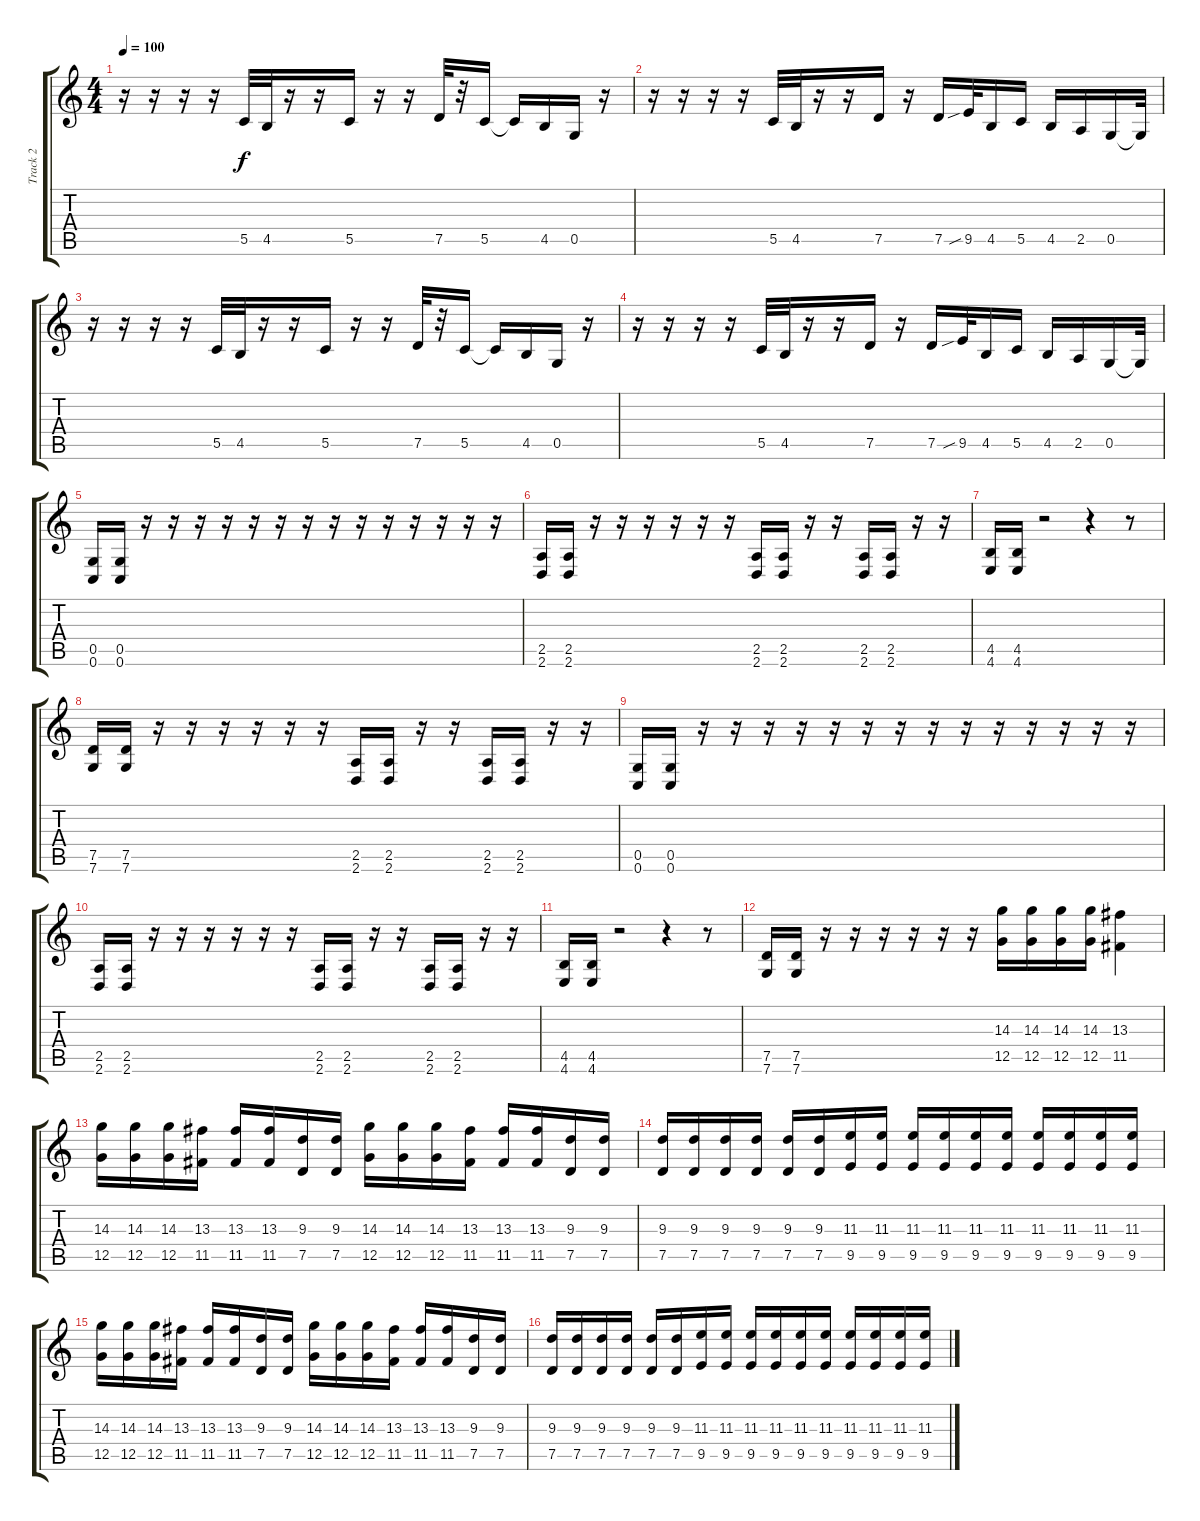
\track ("Track 2" "Track 2") {instrument overdrivenguitar}
\staff {score tabs}
\tuning (D4 A3 F3 C3 G2 C2) {hide}
\ts (4 4)
\tempo 100
\clef g2
\ks c
r.16{dy f} r.16 r.16 r.16 5.5.32 4.5.32 r.16 r.16 5.5.16 r.16 r.16 7.5.32 r.32 5.5.16 5.5{t}.16 4.5.16 0.5.16 r.16 |
r.16 r.16 r.16 r.16 5.5.32 4.5.32 r.16 r.16 7.5.16 r.16 7.5.16 9.5{sib}.32 4.5.16 5.5.16 4.5.16 2.5.16 0.5.16 0.5{t}.32 |
r.16 r.16 r.16 r.16 5.5.32 4.5.32 r.16 r.16 5.5.16 r.16 r.16 7.5.32 r.32 5.5.16 5.5{t}.16 4.5.16 0.5.16 r.16 |
r.16 r.16 r.16 r.16 5.5.32 4.5.32 r.16 r.16 7.5.16 r.16 7.5.16 9.5{sib}.32 4.5.16 5.5.16 4.5.16 2.5.16 0.5.16 0.5{t}.32 |
(0.5 0.6).16 (0.5 0.6).16 r.16 r.16 r.16 r.16 r.16 r.16 r.16 r.16 r.16 r.16 r.16 r.16 r.16 r.16 |
(2.5 2.6).16 (2.5 2.6).16 r.16 r.16 r.16 r.16 r.16 r.16 (2.5 2.6).16 (2.5 2.6).16 r.16 r.16 (2.5 2.6).16 (2.5 2.6).16 r.16 r.16 |
(4.5 4.6).16 (4.5 4.6).16 r.2 r.4 r.8 |
(7.5 7.6).16 (7.5 7.6).16 r.16 r.16 r.16 r.16 r.16 r.16 (2.5 2.6).16 (2.5 2.6).16 r.16 r.16 (2.5 2.6).16 (2.5 2.6).16 r.16 r.16 |
(0.5 0.6).16 (0.5 0.6).16 r.16 r.16 r.16 r.16 r.16 r.16 r.16 r.16 r.16 r.16 r.16 r.16 r.16 r.16 |
(2.5 2.6).16 (2.5 2.6).16 r.16 r.16 r.16 r.16 r.16 r.16 (2.5 2.6).16 (2.5 2.6).16 r.16 r.16 (2.5 2.6).16 (2.5 2.6).16 r.16 r.16 |
(4.5 4.6).16 (4.5 4.6).16 r.2 r.4 r.8 |
(7.5 7.6).16 (7.5 7.6).16 r.16 r.16 r.16 r.16 r.16 r.16 (14.3 12.5).16 (14.3 12.5).16 (14.3 12.5).16 (14.3 12.5).16 (13.3 11.5).4 |
(14.3 12.5).16 (14.3 12.5).16 (14.3 12.5).16 (13.3 11.5).16 (13.3 11.5).16 (13.3 11.5).16 (9.3 7.5).16 (9.3 7.5).16 (14.3 12.5).16 (14.3 12.5).16 (14.3 12.5).16 (13.3 11.5).16 (13.3 11.5).16 (13.3 11.5).16 (9.3 7.5).16 (9.3 7.5).16 |
(9.3 7.5).16 (9.3 7.5).16 (9.3 7.5).16 (9.3 7.5).16 (9.3 7.5).16 (9.3 7.5).16 (11.3 9.5).16 (11.3 9.5).16 (11.3 9.5).16 (11.3 9.5).16 (11.3 9.5).16 (11.3 9.5).16 (11.3 9.5).16 (11.3 9.5).16 (11.3 9.5).16 (11.3 9.5).16 |
(14.3 12.5).16 (14.3 12.5).16 (14.3 12.5).16 (13.3 11.5).16 (13.3 11.5).16 (13.3 11.5).16 (9.3 7.5).16 (9.3 7.5).16 (14.3 12.5).16 (14.3 12.5).16 (14.3 12.5).16 (13.3 11.5).16 (13.3 11.5).16 (13.3 11.5).16 (9.3 7.5).16 (9.3 7.5).16 |
(9.3 7.5).16 (9.3 7.5).16 (9.3 7.5).16 (9.3 7.5).16 (9.3 7.5).16 (9.3 7.5).16 (11.3 9.5).16 (11.3 9.5).16 (11.3 9.5).16 (11.3 9.5).16 (11.3 9.5).16 (11.3 9.5).16 (11.3 9.5).16 (11.3 9.5).16 (11.3 9.5).16 (11.3 9.5).16
